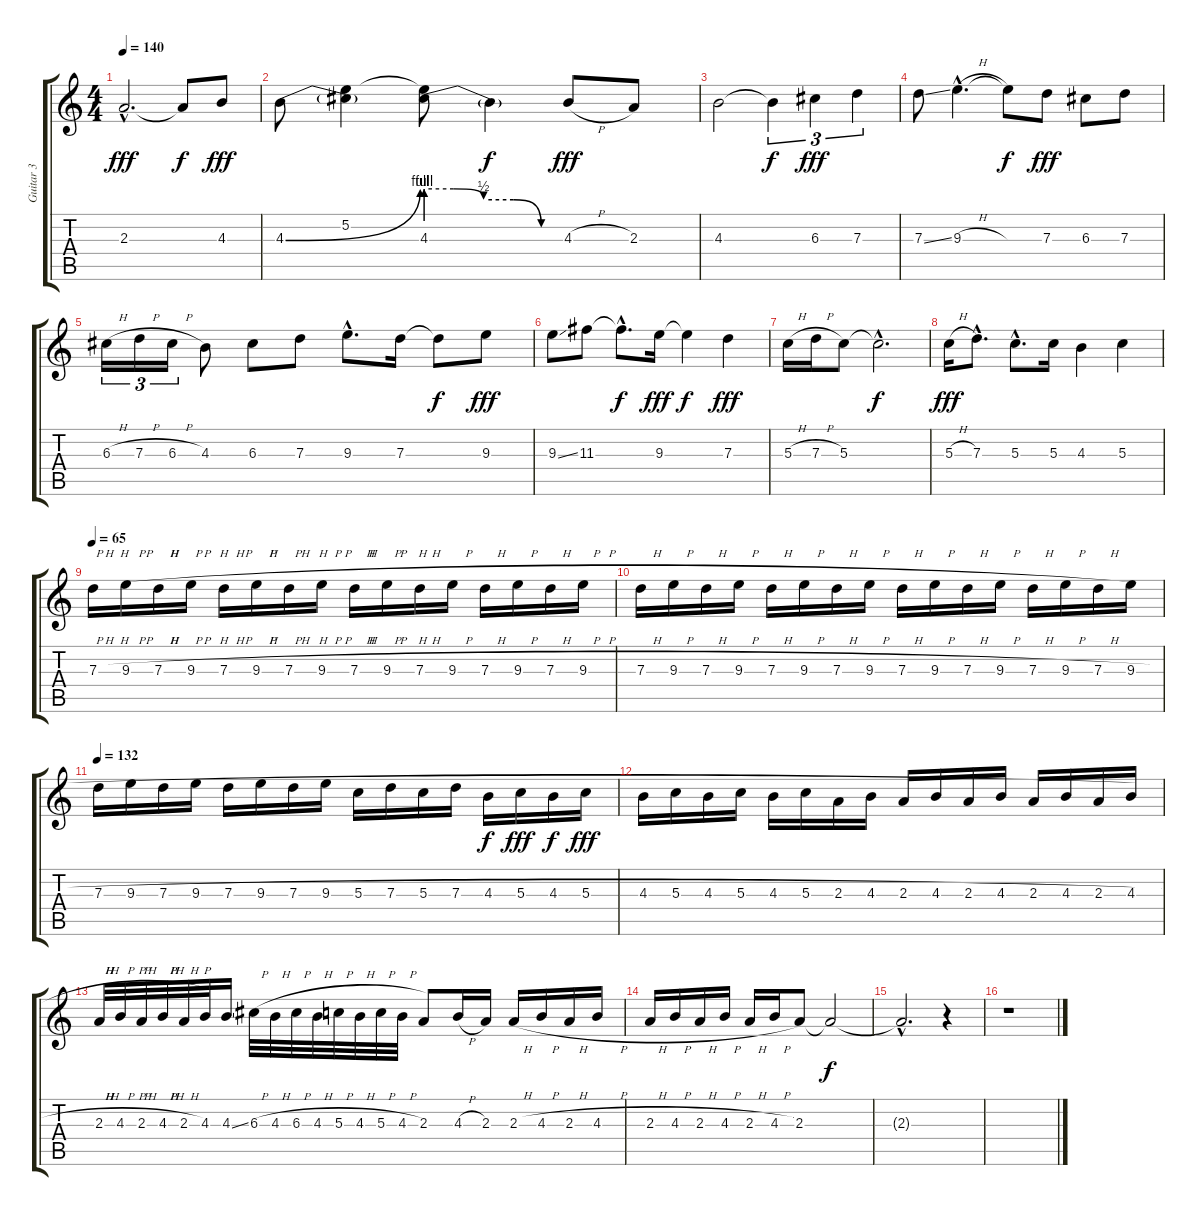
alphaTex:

\track ("Guitar 3" "Guitar 3") {instrument distortionguitar}
\staff {score tabs}
\tuning (E4 B3 G3 D3 A2 E2) {hide}
\ts (4 4)
\tempo 140
\clef g2
\ks c
2.3{hac}.2{d dy fff} 2.3{t}.8{dy f} 4.3.8{dy fff} |
4.3{be (bend 0 0 60 4)}.8 (5.2 4.3{t}).4 (5.2{t} 4.3{be (custom 0 4 12 4 25 2 38 2 50 0 60 0)}).8 4.3{t}.4{dy f} 4.3{h}.8{dy fff} 2.3.8 |
4.3.2 4.3{t}.4{tu (3 2) dy f} 6.3.4{tu (3 2) dy fff} 7.3.4{tu (3 2)} |
7.3{ss}.8 9.3{h hac}.4{d} 9.3{t}.8{dy f} 7.3.8{dy fff} 6.3.8 7.3.8 |
6.3{h}.16{tu (3 2)} 7.3{h}.16{tu (3 2)} 6.3{h}.16{tu (3 2)} 4.3.8 6.3.8 7.3.8 9.3{hac}.8{d} 7.3.16 7.3{t}.8{dy f} 9.3.8{dy fff} |
9.3{ss}.8 11.3.8 11.3{hac t}.8{d dy f} 9.3.16{dy fff} 9.3{t}.4{dy f} 7.3.4{dy fff} |
5.3{h}.16 7.3{h}.16 5.3.8 5.3{hac t}.2{d dy f} |
5.3{h}.16{dy fff} 7.3{hac}.8{d} 5.3{hac}.8{d} 5.3.16 4.3.4 5.3.4 |
\tempo 65
7.3{h}.16 9.3{h}.16 7.3{h}.16 9.3{h}.16 7.3{h}.16 9.3{h}.16 7.3{h}.16 9.3{h}.16 7.3{h}.16 9.3{h}.16 7.3{h}.16 9.3{h}.16 7.3{h}.16 9.3{h}.16 7.3{h}.16 9.3{h}.16 |
7.3{h}.16 9.3{h}.16 7.3{h}.16 9.3{h}.16 7.3{h}.16 9.3{h}.16 7.3{h}.16 9.3{h}.16 7.3{h}.16 9.3{h}.16 7.3{h}.16 9.3{h}.16 7.3{h}.16 9.3{h}.16 7.3{h}.16 9.3{h}.16 |
\tempo 132
7.3{h}.16 9.3{h}.16 7.3{h}.16 9.3{h}.16 7.3{h}.16 9.3{h}.16 7.3{h}.16 9.3{h}.16 5.3{h}.16 7.3{h}.16 5.3{h}.16 7.3{h}.16 4.3{h}.16{dy f} 5.3{h}.16{dy fff} 4.3{h}.16{dy f} 5.3{h}.16{dy fff} |
4.3{h}.16 5.3{h}.16 4.3{h}.16 5.3{h}.16 4.3{h}.16 5.3{h}.16 2.3{h}.16 4.3{h}.16 2.3{h}.16 4.3{h}.16 2.3{h}.16 4.3{h}.16 2.3{h}.16 4.3{h}.16 2.3{h}.16 4.3{h}.16 |
2.3{h}.32 4.3{h}.32 2.3{h}.32 4.3{h}.32 2.3{h}.32 4.3.32 4.3{ss}.16 6.3{h}.32 4.3{h}.32 6.3{h}.32 4.3{h}.32 5.3{h}.32 4.3{h}.32 5.3{h}.32 4.3{h}.32 2.3.8 4.3{h}.16 2.3.16 2.3{h}.16 4.3{h}.16 2.3{h}.16 4.3{h}.16 |
2.3{h}.16 4.3{h}.16 2.3{h}.16 4.3{h}.16 2.3{h}.16 4.3{h}.16 2.3.8 2.3{t}.2{dy f} |
2.3{hac t}.2{d} r.4 |
r.1
